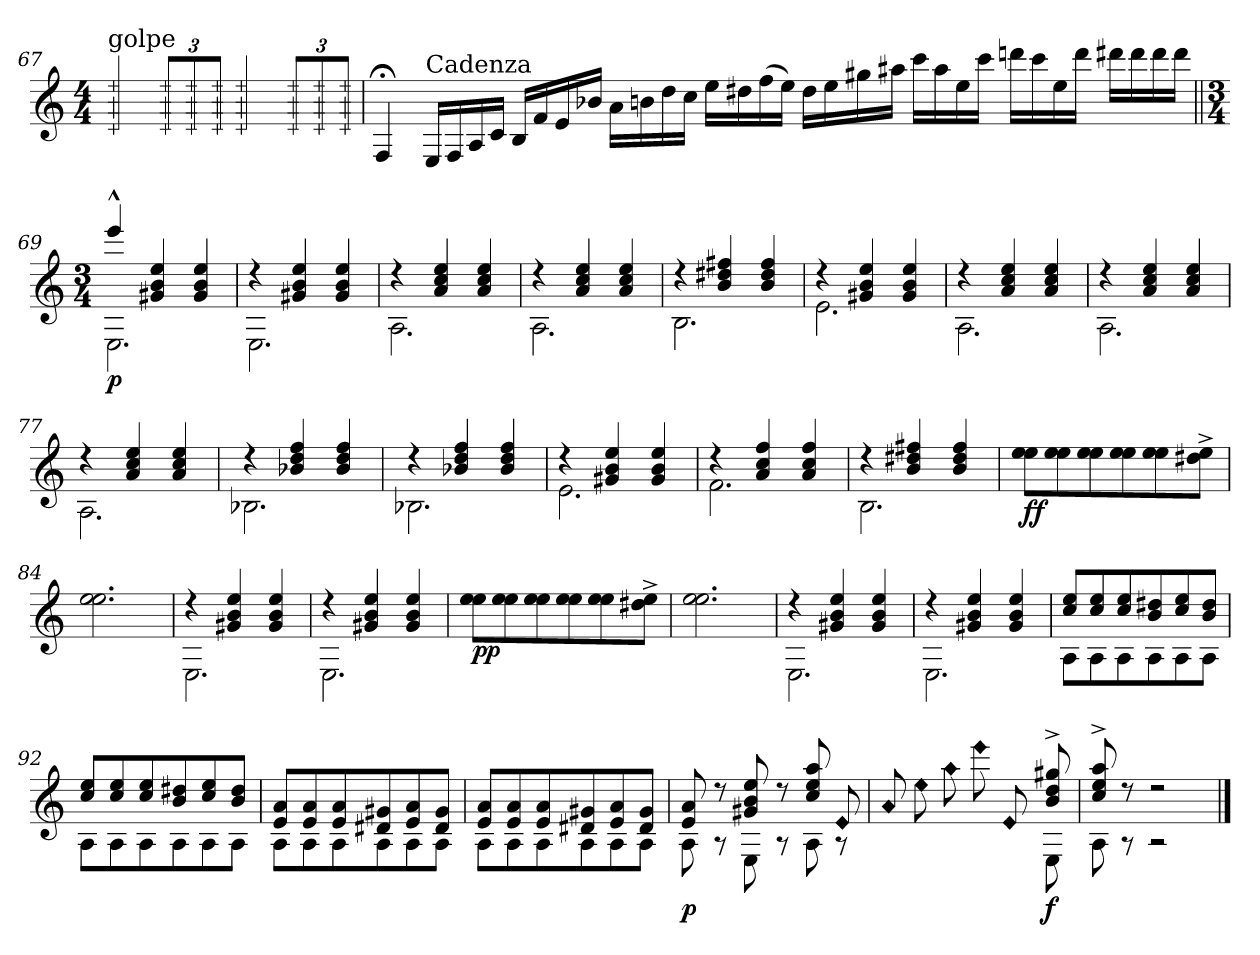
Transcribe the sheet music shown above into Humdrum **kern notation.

**kern	**dynam
*part1	*part1
*staff1	*staff1
*clefG2	*
*k[]	*
*C:	*
*M4/4	*
=67	=67
!LO:TX:t=golpe	!
!LO:N:n=1:head=plus	!
!LO:N:n=2:head=plus	!
!LO:N:n=3:head=plus	!
!LO:N:n=4:head=plus	!
4d/ 4g/ 4b/ 4ee/	.
!LO:N:n=1:head=plus	!
!LO:N:n=2:head=plus	!
!LO:N:n=3:head=plus	!
!LO:N:n=4:head=plus	!
12d/ 12g/ 12b/ 12ee/L	.
!LO:N:n=1:head=plus	!
!LO:N:n=2:head=plus	!
!LO:N:n=3:head=plus	!
!LO:N:n=4:head=plus	!
12d/ 12g/ 12b/ 12ee/	.
!LO:N:n=1:head=plus	!
!LO:N:n=2:head=plus	!
!LO:N:n=3:head=plus	!
!LO:N:n=4:head=plus	!
12d/ 12g/ 12b/ 12ee/J	.
!LO:N:n=1:head=plus	!
!LO:N:n=2:head=plus	!
!LO:N:n=3:head=plus	!
!LO:N:n=4:head=plus	!
4d/ 4g/ 4b/ 4ee/	.
!LO:N:n=1:head=plus	!
!LO:N:n=2:head=plus	!
!LO:N:n=3:head=plus	!
!LO:N:n=4:head=plus	!
12d/ 12g/ 12b/ 12ee/L	.
!LO:N:n=1:head=plus	!
!LO:N:n=2:head=plus	!
!LO:N:n=3:head=plus	!
!LO:N:n=4:head=plus	!
12d/ 12g/ 12b/ 12ee/	.
!LO:N:n=1:head=plus	!
!LO:N:n=2:head=plus	!
!LO:N:n=3:head=plus	!
!LO:N:n=4:head=plus	!
12d/ 12g/ 12b/ 12ee/J	.
=68	=68
4F;</	.
!LO:TX:a:t=Cadenza	!
16E/LL	.
16F/	.
16A/	.
16c/JJ	.
16B/LL	.
16f/	.
16e/	.
16b-X/JJ	.
16a\LL	.
16bn\	.
16dd\	.
16cc\JJ	.
16ee\LL	.
16dd#X\	.
(16ff\	.
16ee\JJ)	.
16dd#\LL	.
16ee\	.
16gg#X\	.
16aa#X\JJ	.
16ccc\LL	.
16aa#\	.
16ee\	.
16ccc\JJ	.
16dddn\LL	.
16ccc\	.
16ee\	.
16ddd\JJ	.
16ddd#X\LL	.
16ddd#\	.
16ddd#\	.
16ddd#\JJ	.
!!LO:LB:g=z
=69||	=69||
*M3/4	*
!LO:N:head=diamond	!
*^	*
4eee^^/	2.E\	p
4g#X/ 4b/ 4ee/	.	.
4g#/ 4b/ 4ee/	.	.
=70	=70	=70
4r	2.E\	.
4g#X/ 4b/ 4ee/	.	.
4g#/ 4b/ 4ee/	.	.
=71	=71	=71
4r	2.A\	.
4a/ 4cc/ 4ee/	.	.
4a/ 4cc/ 4ee/	.	.
=72	=72	=72
4r	2.A\	.
4a/ 4cc/ 4ee/	.	.
4a/ 4cc/ 4ee/	.	.
=73	=73	=73
4r	2.B\	.
4b/ 4dd#X/ 4ff#X/	.	.
4b/ 4dd#/ 4ff#/	.	.
=74	=74	=74
4r	2.e\	.
4g#X/ 4b/ 4ee/	.	.
4g#/ 4b/ 4ee/	.	.
!!LO:LB:g=z	!!
=75	=75	=75
4r	2.A\	.
4a/ 4cc/ 4ee/	.	.
4a/ 4cc/ 4ee/	.	.
=76	=76	=76
4r	2.A\	.
4a/ 4cc/ 4ee/	.	.
4a/ 4cc/ 4ee/	.	.
=77	=77	=77
4r	2.A\	.
4a/ 4cc/ 4ee/	.	.
4a/ 4cc/ 4ee/	.	.
=78	=78	=78
4r	2.B-X\	.
4b-X/ 4dd/ 4ff/	.	.
4b-/ 4dd/ 4ff/	.	.
=79	=79	=79
4r	2.B-X\	p cresc.
4b-X/ 4dd/ 4ff/	.	.
4b-/ 4dd/ 4ff/	.	.
=80	=80	=80
4r	2.e\	.
4g#X/ 4b/ 4ee/	.	.
4g#/ 4b/ 4ee/	.	.
!!LO:LB:g=z	!!
=81	=81	=81
4r	2.f\	.
4a/ 4cc/ 4ff/	.	.
4a/ 4cc/ 4ff/	.	.
=82	=82	=82
4r	2.B\	.
4b/ 4dd#X/ 4ff#X/	.	.
4b/ 4dd#/ 4ff#/	.	.
*v	*v	*
=83	=83
8ee\ 8ee\L	ff
8ee\ 8ee\	.
8ee\ 8ee\	.
8ee\ 8ee\	.
8ee\ 8ee\	.
8dd#X^\ 8ee^\J	.
=84	=84
2.ee\ 2.ee\	.
=85	=85
*^	*
4r	2.E\	.
4g#X/ 4b/ 4ee/	.	.
4g#/ 4b/ 4ee/	.	.
=86	=86	=86
4r	2.E\	.
4g#X/ 4b/ 4ee/	.	.
4g#/ 4b/ 4ee/	.	.
!!LO:LB:g=z	!!
=87	=87	=87
8ee\ 8ee\L	2.ryy	pp
8ee\ 8ee\	.	.
8ee\ 8ee\	.	.
8ee\ 8ee\	.	.
8ee\ 8ee\	.	.
8dd#X^\ 8ee^\J	.	.
*v	*v	*
=88	=88
2.ee\ 2.ee\	.
=89	=89
*^	*
4r	2.E\	.
4g#X/ 4b/ 4ee/	.	.
4g#/ 4b/ 4ee/	.	.
=90	=90	=90
4r	2.E\	.
4g#X/ 4b/ 4ee/	.	.
4g#/ 4b/ 4ee/	.	.
=91	=91	=91
8cc/ 8ee/L	8A\L	ff decresc.
8cc/ 8ee/	8A\	.
8cc/ 8ee/	8A\	.
8b/ 8dd#X/	8A\	.
8cc/ 8ee/	8A\	.
8b/ 8dd#/J	8A\J	.
=92	=92	=92
8cc/ 8ee/L	8A\L	.
8cc/ 8ee/	8A\	.
8cc/ 8ee/	8A\	.
8b/ 8dd#X/	8A\	.
8cc/ 8ee/	8A\	.
8b/ 8dd#/J	8A\J	.
!!LO:LB:g=z	!!
=93	=93	=93
8e/ 8a/L	8A\L	.
8e/ 8a/	8A\	.
8e/ 8a/	8A\	.
8d#X/ 8g#X/	8A\	.
8e/ 8a/	8A\	.
8d#/ 8g#/J	8A\J	.
=94	=94	=94
8e/ 8a/L	8A\L	.
8e/ 8a/	8A\	.
8e/ 8a/	8A\	.
8d#X/ 8g#X/	8A\	.
8e/ 8a/	8A\	.
8d#/ 8g#/J	8A\J	.
=95	=95	=95
8e/ 8a/	8A\	p
8r	8r	.
8g#X/ 8b/ 8ee/	8E\	.
8r	8r	.
8cc/ 8ee/ 8aa/	8A\	.
!LO:N:head=diamond	!	!
8e/	8r	.
=96	=96	=96
!LO:N:head=diamond	!	!
8a/	2ryy	.
!LO:N:head=diamond	!	!
8ee\	.	.
!LO:N:head=diamond	!	!
8aa\	.	.
!LO:N:head=diamond	!	!
8eee\	.	.
!LO:N:head=diamond	!	!
8e/	8ryy	.
8b^/ 8dd^/ 8gg#X^/	8E\	f
=97	=97	=97
8cc^/ 8ee^/ 8aa^/	8A\	.
8r	8r	.
2r	2r	.
*v	*v	*
==	==
*-	*-
